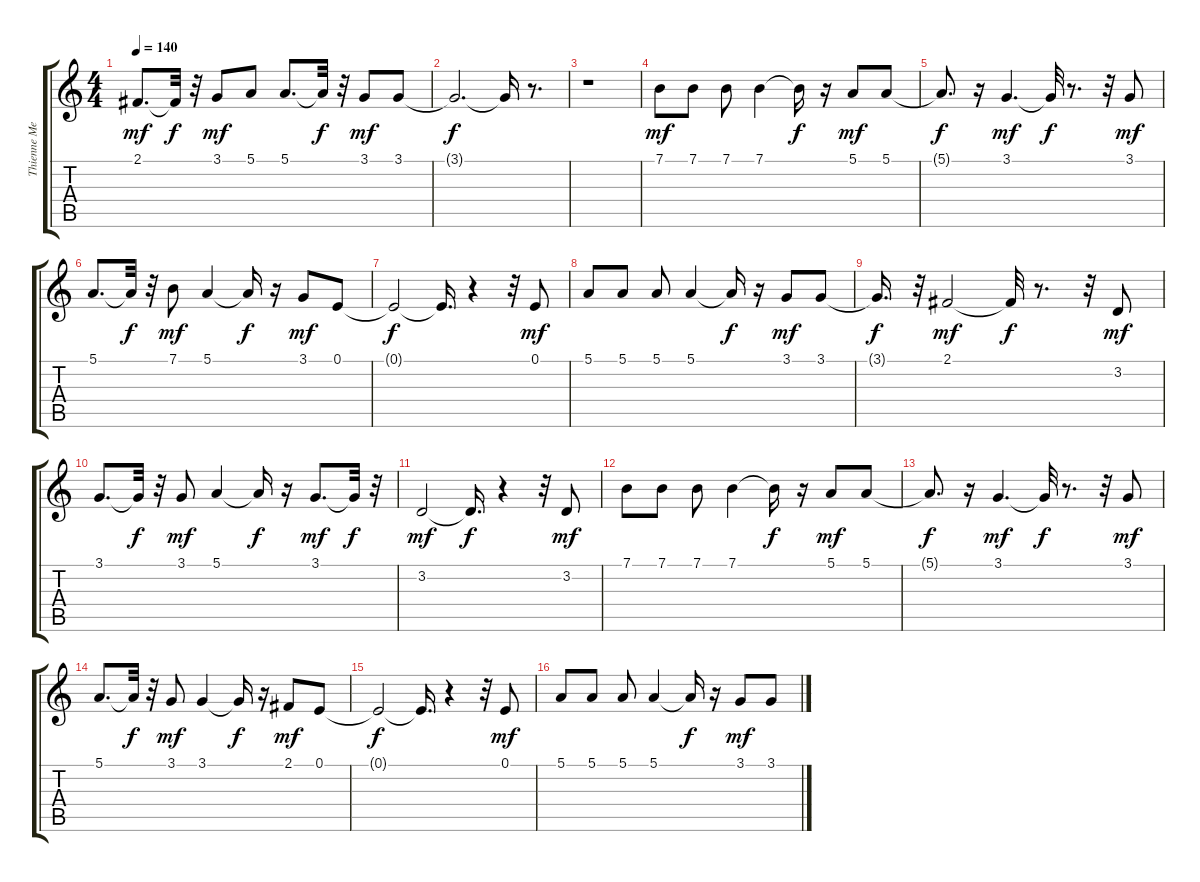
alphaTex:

\track ("Thienne Melo" "Thienne Me") {instrument acousticgrandpiano}
\staff {score tabs}
\tuning (E4 B3 G3 D3 A2 E2) {hide}
\ts (4 4)
\tempo 140
\clef g2
\ks c
2.1.8{d dy mf} 2.1{t}.32{dy f} r.32 3.1.8{dy mf} 5.1.8 5.1.8{d} 5.1{t}.32{dy f} r.32 3.1.8{dy mf} 3.1.8 |
3.1{t}.2{d dy f} 3.1{t}.16 r.8{d} |
r.1 |
7.1.8{dy mf} 7.1.8 7.1.8 7.1.4 7.1{t}.16{dy f} r.16 5.1.8{dy mf} 5.1.8 |
5.1{t}.8{d dy f} r.16 3.1.4{d dy mf} 3.1{t}.32{dy f} r.8{d} r.32 3.1.8{dy mf} |
5.1.8{d} 5.1{t}.32{dy f} r.32 7.1.8{dy mf} 5.1.4 5.1{t}.16{dy f} r.16 3.1.8{dy mf} 0.1.8 |
0.1{t}.2{dy f} 0.1{t}.16{d} r.4 r.32 0.1.8{dy mf} |
5.1.8 5.1.8 5.1.8 5.1.4 5.1{t}.16{dy f} r.16 3.1.8{dy mf} 3.1.8 |
3.1{t}.16{d dy f} r.32 2.1.2{dy mf} 2.1{t}.32{dy f} r.8{d} r.32 3.2.8{dy mf} |
3.1.8{d} 3.1{t}.32{dy f} r.32 3.1.8{dy mf} 5.1.4 5.1{t}.16{dy f} r.16 3.1.8{d dy mf} 3.1{t}.32{dy f} r.32 |
3.2.2{dy mf} 3.2{t}.16{d dy f} r.4 r.32 3.2.8{dy mf} |
7.1.8 7.1.8 7.1.8 7.1.4 7.1{t}.16{dy f} r.16 5.1.8{dy mf} 5.1.8 |
5.1{t}.8{d dy f} r.16 3.1.4{d dy mf} 3.1{t}.32{dy f} r.8{d} r.32 3.1.8{dy mf} |
5.1.8{d} 5.1{t}.32{dy f} r.32 3.1.8{dy mf} 3.1.4 3.1{t}.16{dy f} r.16 2.1.8{dy mf} 0.1.8 |
0.1{t}.2{dy f} 0.1{t}.16{d} r.4 r.32 0.1.8{dy mf} |
5.1.8 5.1.8 5.1.8 5.1.4 5.1{t}.16{dy f} r.16 3.1.8{dy mf} 3.1.8
